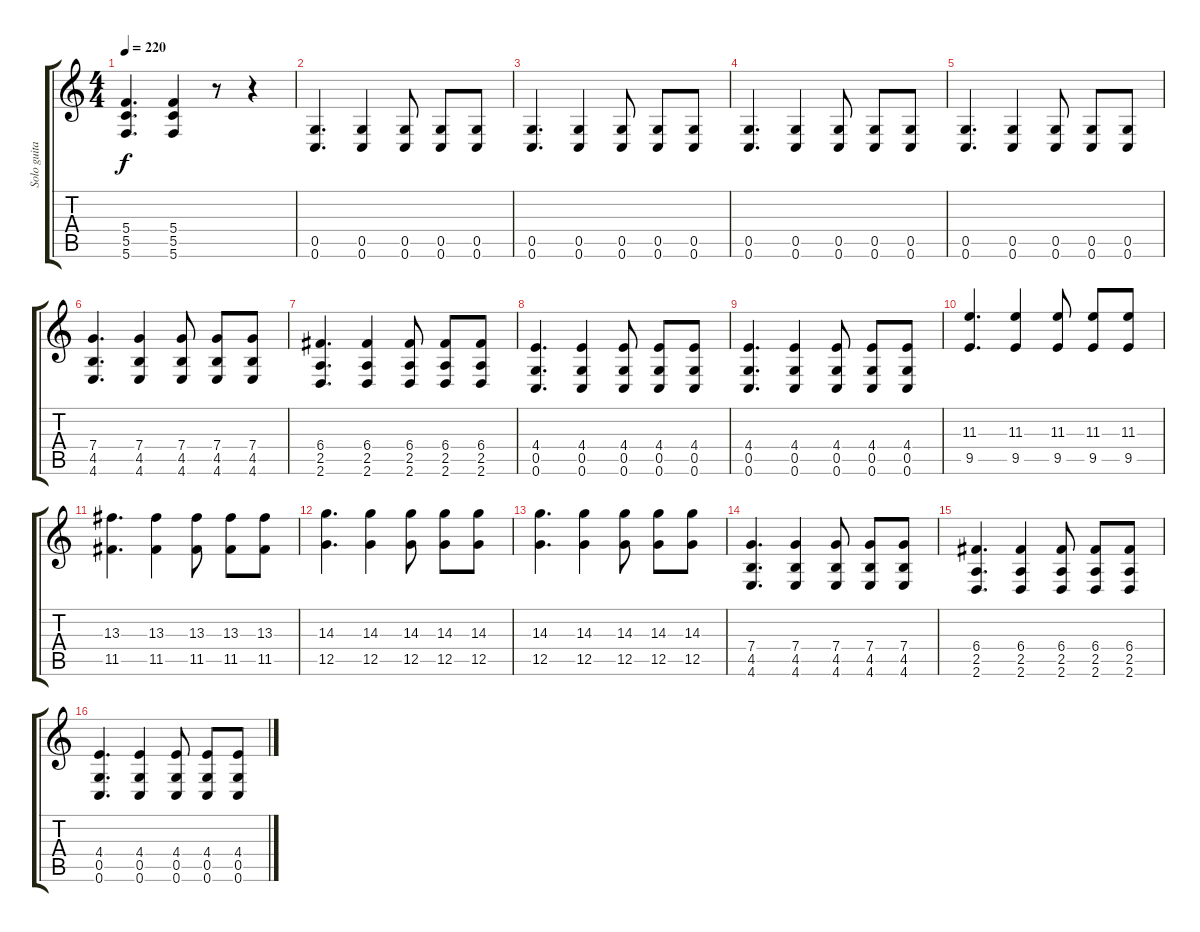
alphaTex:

\track ("Solo guitar" "Solo guita") {instrument distortionguitar}
\staff {score tabs}
\tuning (D4 A3 F3 C3 G2 C2) {hide}
\ts (4 4)
\tempo 220
\clef g2
\ks c
(5.4 5.5 5.6).4{d dy f} (5.4 5.5 5.6).4 r.8 r.4 |
(0.5 0.6).4{d} (0.5 0.6).4 (0.5 0.6).8 (0.5 0.6).8 (0.5 0.6).8 |
(0.5 0.6).4{d} (0.5 0.6).4 (0.5 0.6).8 (0.5 0.6).8 (0.5 0.6).8 |
(0.5 0.6).4{d} (0.5 0.6).4 (0.5 0.6).8 (0.5 0.6).8 (0.5 0.6).8 |
(0.5 0.6).4{d} (0.5 0.6).4 (0.5 0.6).8 (0.5 0.6).8 (0.5 0.6).8 |
(7.4 4.5 4.6).4{d} (7.4 4.5 4.6).4 (7.4 4.5 4.6).8 (7.4 4.5 4.6).8 (7.4 4.5 4.6).8 |
(6.4 2.5 2.6).4{d} (6.4 2.5 2.6).4 (6.4 2.5 2.6).8 (6.4 2.5 2.6).8 (6.4 2.5 2.6).8 |
(4.4 0.5 0.6).4{d} (4.4 0.5 0.6).4 (4.4 0.5 0.6).8 (4.4 0.5 0.6).8 (4.4 0.5 0.6).8 |
(4.4 0.5 0.6).4{d} (4.4 0.5 0.6).4 (4.4 0.5 0.6).8 (4.4 0.5 0.6).8 (4.4 0.5 0.6).8 |
(11.3 9.5).4{d} (11.3 9.5).4 (11.3 9.5).8 (11.3 9.5).8 (11.3 9.5).8 |
(13.3 11.5).4{d} (13.3 11.5).4 (13.3 11.5).8 (13.3 11.5).8 (13.3 11.5).8 |
(14.3 12.5).4{d} (14.3 12.5).4 (14.3 12.5).8 (14.3 12.5).8 (14.3 12.5).8 |
(14.3 12.5).4{d} (14.3 12.5).4 (14.3 12.5).8 (14.3 12.5).8 (14.3 12.5).8 |
(7.4 4.5 4.6).4{d} (7.4 4.5 4.6).4 (7.4 4.5 4.6).8 (7.4 4.5 4.6).8 (7.4 4.5 4.6).8 |
(6.4 2.5 2.6).4{d} (6.4 2.5 2.6).4 (6.4 2.5 2.6).8 (6.4 2.5 2.6).8 (6.4 2.5 2.6).8 |
(4.4 0.5 0.6).4{d} (4.4 0.5 0.6).4 (4.4 0.5 0.6).8 (4.4 0.5 0.6).8 (4.4 0.5 0.6).8
